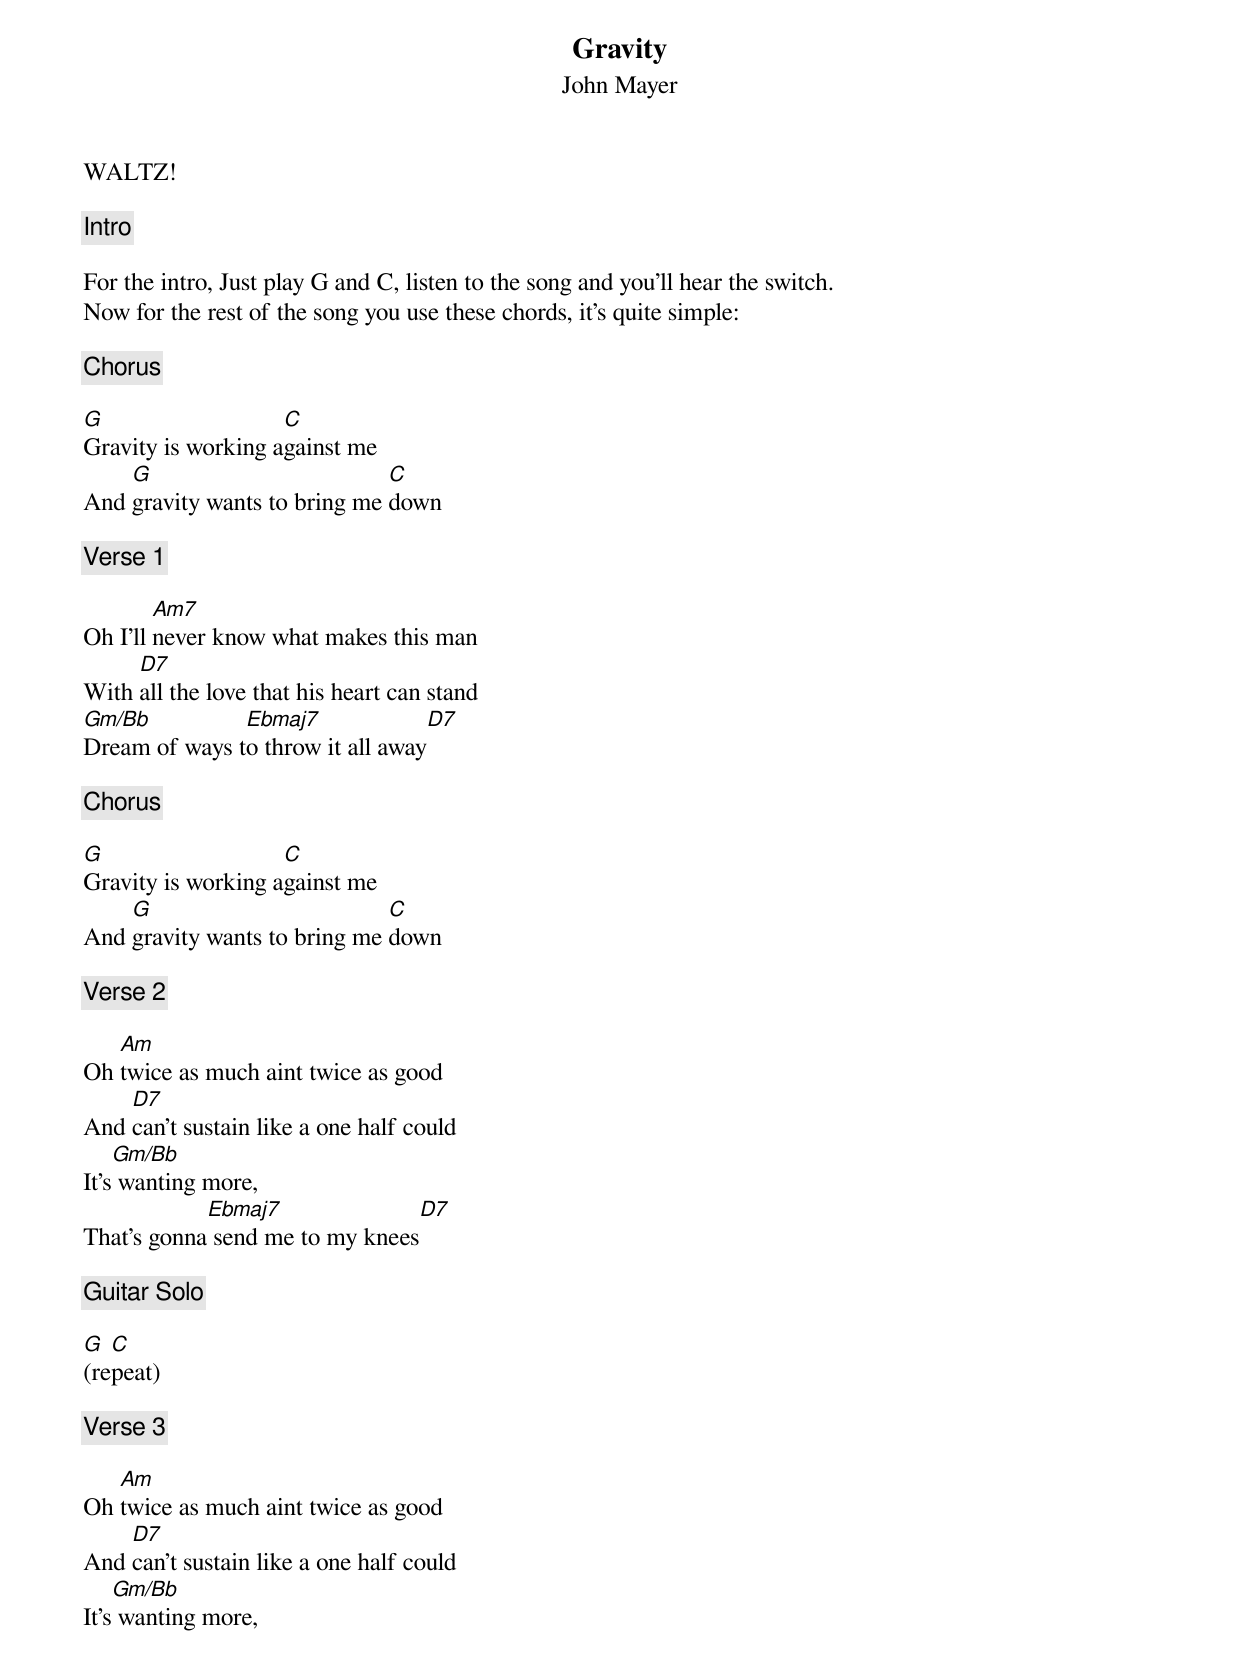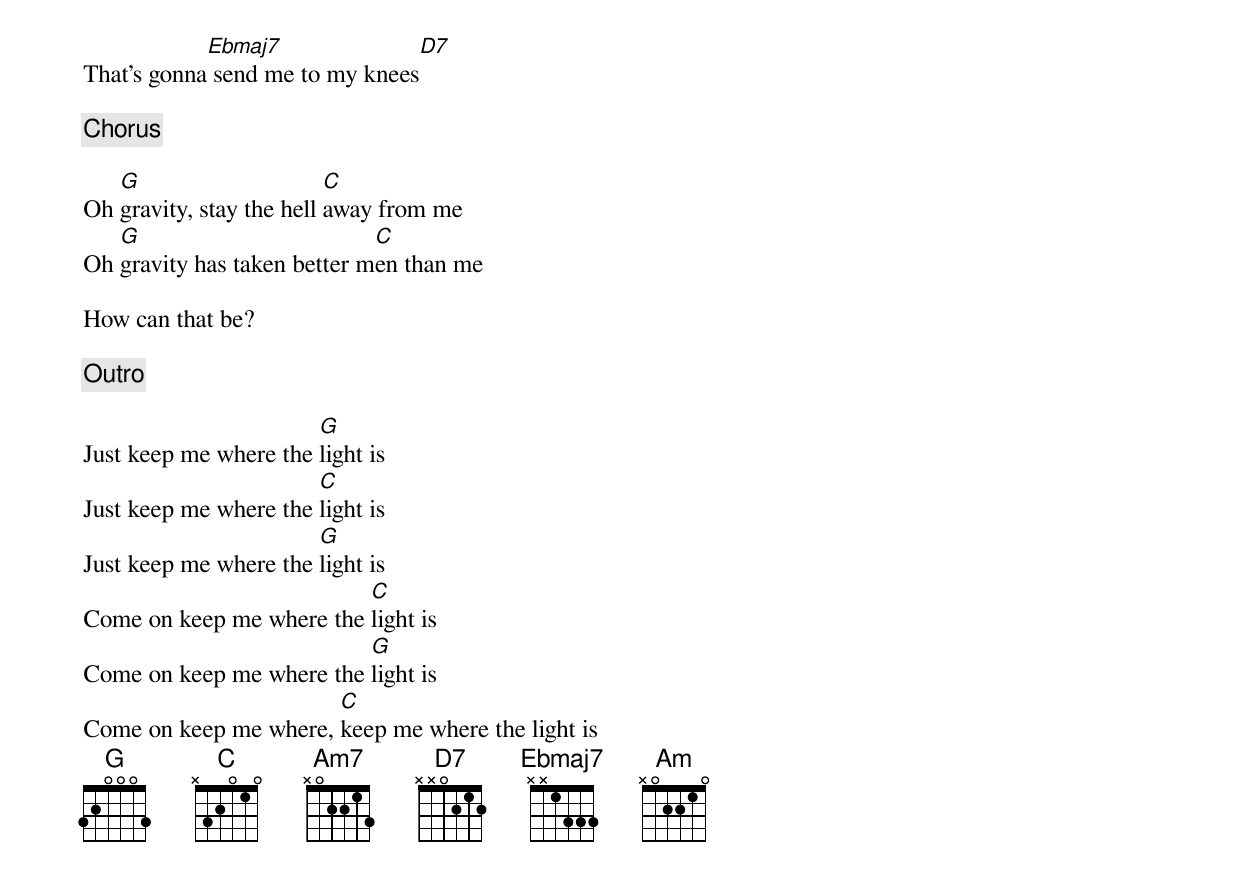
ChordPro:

{t: Gravity}
{st: John Mayer}
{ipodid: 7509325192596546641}

WALTZ!

{c: Intro}

For the intro, Just play G and C, listen to the song and you'll hear the switch.
Now for the rest of the song you use these chords, it's quite simple:

{c: Chorus}

[G]Gravity is working a[C]gainst me
And [G]gravity wants to bring me [C]down

{c: Verse 1}

Oh I'll [Am7]never know what makes this man
With [D7]all the love that his heart can stand
[Gm/Bb]Dream of ways t[Ebmaj7]o throw it all away[D7]

{c: Chorus}

[G]Gravity is working a[C]gainst me
And [G]gravity wants to bring me [C]down

{c: Verse 2}

Oh [Am]twice as much aint twice as good
And [D7]can't sustain like a one half could
It's[Gm/Bb] wanting more,
That's gonna[Ebmaj7] send me to my knees[D7]

{c: Guitar Solo}

[G](re[C]peat)

{c: Verse 3}

Oh [Am]twice as much aint twice as good
And [D7]can't sustain like a one half could
It's[Gm/Bb] wanting more,
That's gonna[Ebmaj7] send me to my knees[D7]

{c: Chorus}

Oh [G]gravity, stay the hell [C]away from me
Oh [G]gravity has taken better m[C]en than me

How can that be?

{c: Outro}

Just keep me where the [G]light is
Just keep me where the [C]light is
Just keep me where the [G]light is
Come on keep me where the [C]light is
Come on keep me where the [G]light is
Come on keep me where, [C]keep me where the light is
